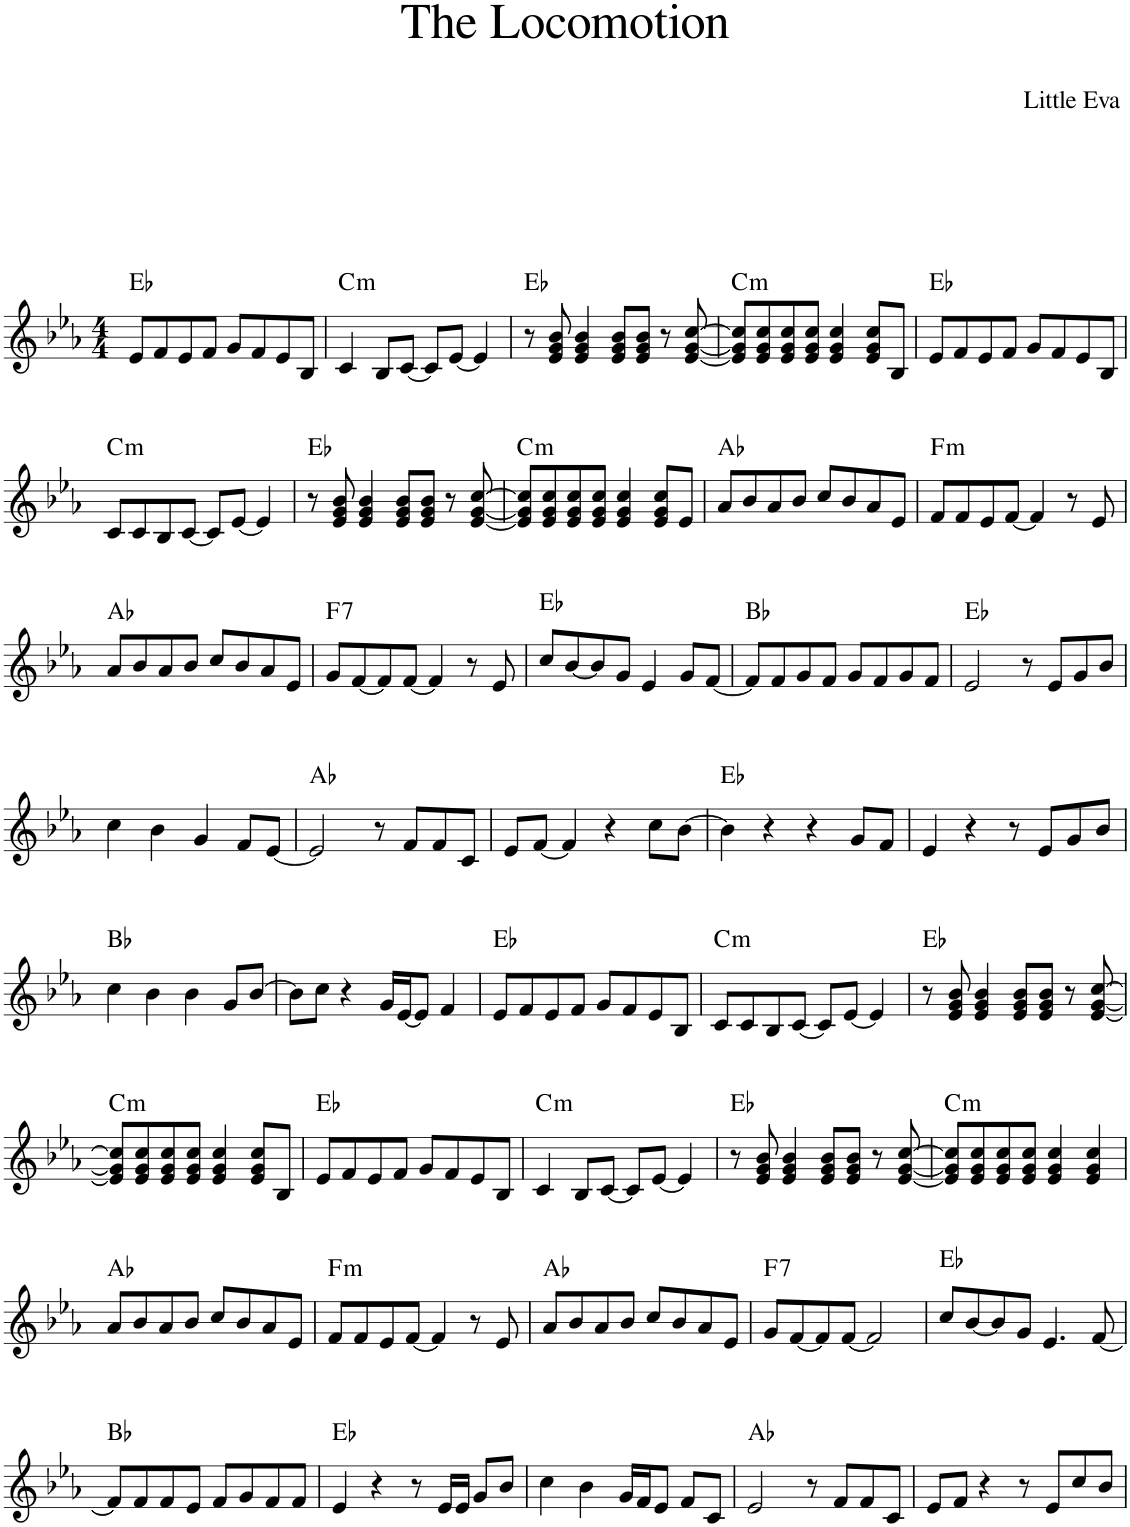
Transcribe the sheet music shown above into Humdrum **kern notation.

**kern	**harte
*part1	*part1
*staff1	*
*I"Piano	*
*I'Pno.	*
*clefG2	*
*k[b-e-a-]	*
*M4/4	*
=1	=1
8e-/L	Eb:maj
8f/	.
8e-/	.
8f/J	.
8g/L	.
8f/	.
8e-/	.
8B-/J	.
=2	=2
!	!LO:H:kt=m
4c/	C:min
8B-/L	.
[8c/J	.
8c/L]	.
[8e-/J	.
4e-/]	.
=3	=3
8r	Eb:maj
8e-/ 8g/ 8b-/	.
4e-/ 4g/ 4b-/	.
8e-/ 8g/ 8b-/L	.
8e-/ 8g/ 8b-/J	.
8r	.
[8e-/ [8g/ [8cc/	.
=4	=4
!	!LO:H:kt=m
8e-/] 8g/] 8cc/]L	C:min
8e-/ 8g/ 8cc/	.
8e-/ 8g/ 8cc/	.
8e-/ 8g/ 8cc/J	.
4e-/ 4g/ 4cc/	.
8e-/ 8g/ 8cc/L	.
8B-/J	.
=5	=5
8e-/L	Eb:maj
8f/	.
8e-/	.
8f/J	.
8g/L	.
8f/	.
8e-/	.
8B-/J	.
!!LO:LB:g=z
=6	=6
!	!LO:H:kt=m
8c/L	C:min
8c/	.
8B-/	.
[8c/J	.
8c/L]	.
[8e-/J	.
4e-/]	.
=7	=7
8r	Eb:maj
8e-/ 8g/ 8b-/	.
4e-/ 4g/ 4b-/	.
8e-/ 8g/ 8b-/L	.
8e-/ 8g/ 8b-/J	.
8r	.
[8e-/ [8g/ [8cc/	.
=8	=8
!	!LO:H:kt=m
8e-/] 8g/] 8cc/]L	C:min
8e-/ 8g/ 8cc/	.
8e-/ 8g/ 8cc/	.
8e-/ 8g/ 8cc/J	.
4e-/ 4g/ 4cc/	.
8e-/ 8g/ 8cc/L	.
8e-/J	.
=9	=9
8a-/L	Ab:maj
8b-/	.
8a-/	.
8b-/J	.
8cc/L	.
8b-/	.
8a-/	.
8e-/J	.
=10	=10
!	!LO:H:kt=m
8f/L	F:min
8f/	.
8e-/	.
[8f/J	.
4f/]	.
8r	.
8e-/	.
!!LO:LB:g=z
=11	=11
8a-/L	Ab:maj
8b-/	.
8a-/	.
8b-/J	.
8cc/L	.
8b-/	.
8a-/	.
8e-/J	.
=12	=12
!	!LO:H:kt=7
8g/L	F:7
[8f/	.
8f/]	.
[8f/J	.
4f/]	.
8r	.
8e-/	.
=13	=13
8cc/L	Eb:maj
[8b-/	.
8b-/]	.
8g/J	.
4e-/	.
8g/L	.
[8f/J	.
=14	=14
8f/L]	Bb:maj
8f/	.
8g/	.
8f/J	.
8g/L	.
8f/	.
8g/	.
8f/J	.
=15	=15
2e-/	Eb:maj
8r	.
8e-/L	.
8g/	.
8b-/J	.
!!LO:LB:g=z
=16	=16
4cc\	.
4b-\	.
4g/	.
8f/L	.
[8e-/J	.
=17	=17
2e-/]	Ab:maj
8r	.
8f/L	.
8f/	.
8c/J	.
=18	=18
8e-/L	.
[8f/J	.
4f/]	.
4r	.
8cc\L	.
[8b-\J	.
=19	=19
4b-\]	Eb:maj
4r	.
4r	.
8g/L	.
8f/J	.
=20	=20
4e-/	.
4r	.
8r	.
8e-/L	.
8g/	.
8b-/J	.
!!LO:LB:g=z
=21	=21
4cc\	Bb:maj
4b-\	.
4b-\	.
8g/L	.
[8b-/J	.
=22	=22
8b-\L]	.
8cc\J	.
4r	.
16g/LL	.
[16e-/J	.
8e-/J]	.
4f/	.
=23	=23
8e-/L	Eb:maj
8f/	.
8e-/	.
8f/J	.
8g/L	.
8f/	.
8e-/	.
8B-/J	.
=24	=24
!	!LO:H:kt=m
8c/L	C:min
8c/	.
8B-/	.
[8c/J	.
8c/L]	.
[8e-/J	.
4e-/]	.
=25	=25
8r	Eb:maj
8e-/ 8g/ 8b-/	.
4e-/ 4g/ 4b-/	.
8e-/ 8g/ 8b-/L	.
8e-/ 8g/ 8b-/J	.
8r	.
[8e-/ [8g/ [8cc/	.
!!LO:LB:g=z
=26	=26
!	!LO:H:kt=m
8e-/] 8g/] 8cc/]L	C:min
8e-/ 8g/ 8cc/	.
8e-/ 8g/ 8cc/	.
8e-/ 8g/ 8cc/J	.
4e-/ 4g/ 4cc/	.
8e-/ 8g/ 8cc/L	.
8B-/J	.
=27	=27
8e-/L	Eb:maj
8f/	.
8e-/	.
8f/J	.
8g/L	.
8f/	.
8e-/	.
8B-/J	.
=28	=28
!	!LO:H:kt=m
4c/	C:min
8B-/L	.
[8c/J	.
8c/L]	.
[8e-/J	.
4e-/]	.
=29	=29
8r	Eb:maj
8e-/ 8g/ 8b-/	.
4e-/ 4g/ 4b-/	.
8e-/ 8g/ 8b-/L	.
8e-/ 8g/ 8b-/J	.
8r	.
[8e-/ [8g/ [8cc/	.
=30	=30
!	!LO:H:kt=m
8e-/] 8g/] 8cc/]L	C:min
8e-/ 8g/ 8cc/	.
8e-/ 8g/ 8cc/	.
8e-/ 8g/ 8cc/J	.
4e-/ 4g/ 4cc/	.
4e-/ 4g/ 4cc/	.
!!LO:LB:g=z
=31	=31
8a-/L	Ab:maj
8b-/	.
8a-/	.
8b-/J	.
8cc/L	.
8b-/	.
8a-/	.
8e-/J	.
=32	=32
!	!LO:H:kt=m
8f/L	F:min
8f/	.
8e-/	.
[8f/J	.
4f/]	.
8r	.
8e-/	.
=33	=33
8a-/L	Ab:maj
8b-/	.
8a-/	.
8b-/J	.
8cc/L	.
8b-/	.
8a-/	.
8e-/J	.
=34	=34
!	!LO:H:kt=7
8g/L	F:7
[8f/	.
8f/]	.
[8f/J	.
2f/]	.
=35	=35
8cc/L	Eb:maj
[8b-/	.
8b-/]	.
8g/J	.
4.e-/	.
[8f/	.
!!LO:LB:g=z
=36	=36
8f/L]	Bb:maj
8f/	.
8f/	.
8e-/J	.
8f/L	.
8g/	.
8f/	.
8f/J	.
=37	=37
4e-/	Eb:maj
4r	.
8r	.
16e-/LL	.
16e-/JJ	.
8g/L	.
8b-/J	.
=38	=38
4cc\	.
4b-\	.
16g/LL	.
16f/J	.
8e-/J	.
8f/L	.
8c/J	.
=39	=39
2e-/	Ab:maj
8r	.
8f/L	.
8f/	.
8c/J	.
=40	=40
8e-/L	.
8f/J	.
4r	.
8r	.
8e-/L	.
8cc/	.
8b-/J	.
=	=
*-	*-
